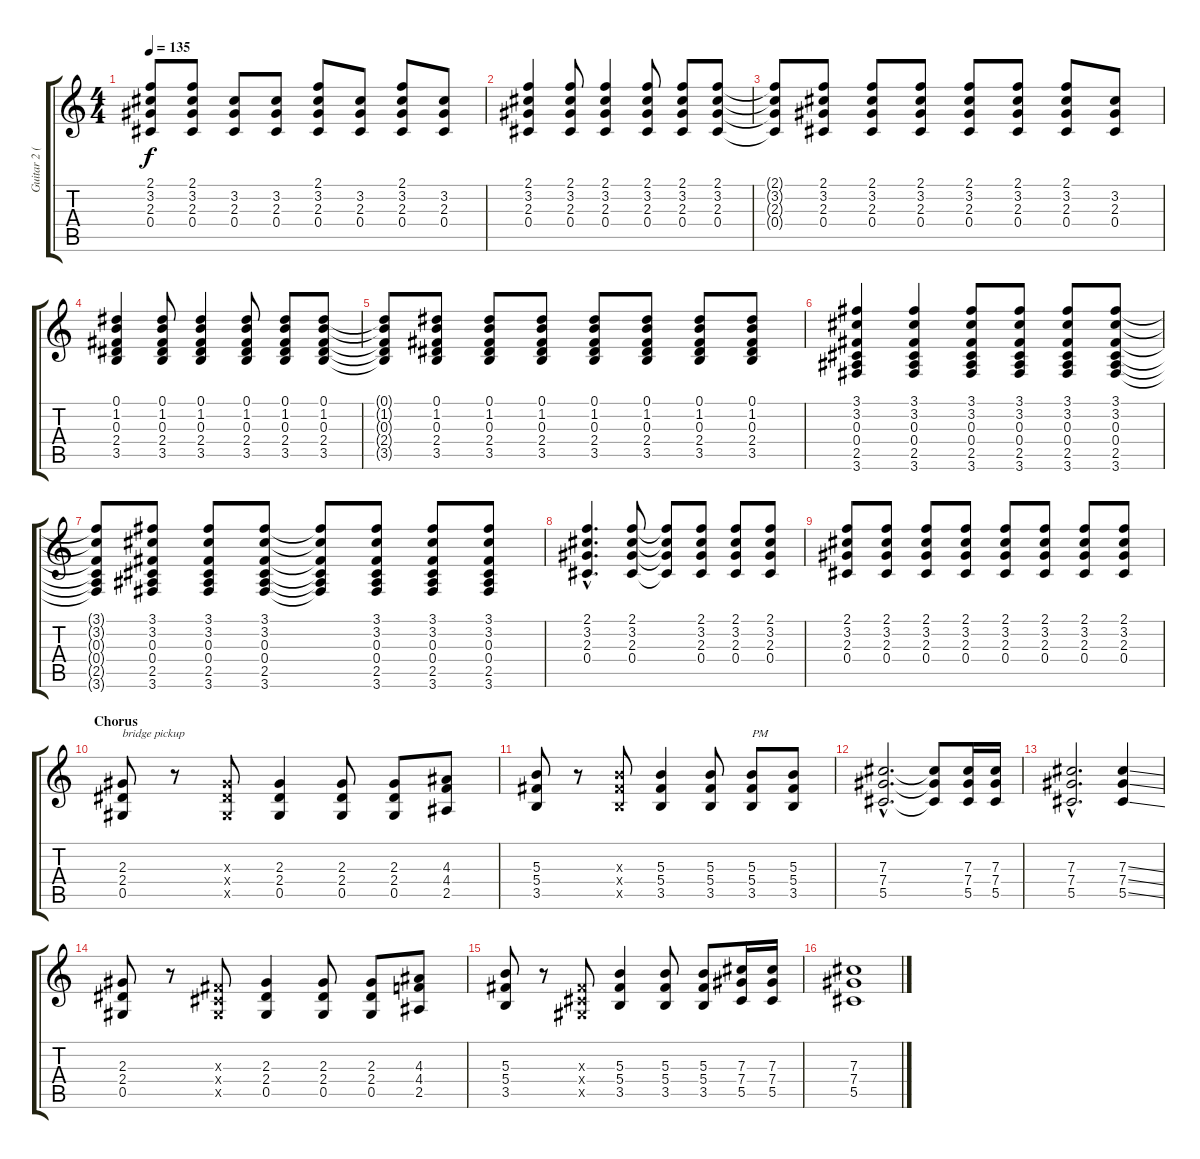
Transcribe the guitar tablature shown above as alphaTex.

\track ("Guitar 2 (Izzy)" "Guitar 2 (") {instrument overdrivenguitar}
\staff {score tabs}
\tuning (Eb4 Bb3 Gb3 Db3 Ab2 Eb2) {hide}
\ts (4 4)
\tempo 135
\clef g2
\ks c
(2.1 3.2 2.3 0.4).8{dy f} (2.1 3.2 2.3 0.4).8 (3.2 2.3 0.4).8 (3.2 2.3 0.4).8 (2.1 3.2 2.3 0.4).8 (3.2 2.3 0.4).8 (2.1 3.2 2.3 0.4).8 (3.2 2.3 0.4).8 |
(2.1 3.2 2.3 0.4).4 (2.1 3.2 2.3 0.4).8 (2.1 3.2 2.3 0.4).4 (2.1 3.2 2.3 0.4).8 (2.1 3.2 2.3 0.4).8 (2.1 3.2 2.3 0.4).8 |
(2.1{t} 3.2{t} 2.3{t} 0.4{t}).8 (2.1 3.2 2.3 0.4).8 (2.1 3.2 2.3 0.4).8 (2.1 3.2 2.3 0.4).8 (2.1 3.2 2.3 0.4).8 (2.1 3.2 2.3 0.4).8 (2.1 3.2 2.3 0.4).8 (3.2 2.3 0.4).8 |
(0.1 1.2 0.3 2.4 3.5).4 (0.1 1.2 0.3 2.4 3.5).8 (0.1 1.2 0.3 2.4 3.5).4 (0.1 1.2 0.3 2.4 3.5).8 (0.1 1.2 0.3 2.4 3.5).8 (0.1 1.2 0.3 2.4 3.5).8 |
(0.1{t} 1.2{t} 0.3{t} 2.4{t} 3.5{t}).8 (0.1 1.2 0.3 2.4 3.5).8 (0.1 1.2 0.3 2.4 3.5).8 (0.1 1.2 0.3 2.4 3.5).8 (0.1 1.2 0.3 2.4 3.5).8 (0.1 1.2 0.3 2.4 3.5).8 (0.1 1.2 0.3 2.4 3.5).8 (0.1 1.2 0.3 2.4 3.5).8 |
(3.1 3.2 0.3 0.4 2.5 3.6).4 (3.1 3.2 0.3 0.4 2.5 3.6).4 (3.1 3.2 0.3 0.4 2.5 3.6).8 (3.1 3.2 0.3 0.4 2.5 3.6).8 (3.1 3.2 0.3 0.4 2.5 3.6).8 (3.1 3.2 0.3 0.4 2.5 3.6).8 |
(3.1{t} 3.2{t} 0.3{t} 0.4{t} 2.5{t} 3.6{t}).8 (3.1 3.2 0.3 0.4 2.5 3.6).8 (3.1 3.2 0.3 0.4 2.5 3.6).8 (3.1 3.2 0.3 0.4 2.5 3.6).8 (3.1{t} 3.2{t} 0.3{t} 0.4{t} 2.5{t} 3.6{t}).8 (3.1 3.2 0.3 0.4 2.5 3.6).8 (3.1 3.2 0.3 0.4 2.5 3.6).8 (3.1 3.2 0.3 0.4 2.5 3.6).8 |
(2.1{hac} 3.2{hac} 2.3{hac} 0.4{hac}).4{d} (2.1 3.2 2.3 0.4).8 (2.1{t} 3.2{t} 2.3{t} 0.4{t}).8 (2.1 3.2 2.3 0.4).8 (2.1 3.2 2.3 0.4).8 (2.1 3.2 2.3 0.4).8 |
(2.1 3.2 2.3 0.4).8 (2.1 3.2 2.3 0.4).8 (2.1 3.2 2.3 0.4).8 (2.1 3.2 2.3 0.4).8 (2.1 3.2 2.3 0.4).8 (2.1 3.2 2.3 0.4).8 (2.1 3.2 2.3 0.4).8 (2.1 3.2 2.3 0.4).8 |
\section ("" "Chorus")
(2.3 2.4 0.5).8{txt "bridge pickup"} r.8 (2.3{x} 2.4{x} 0.5{x}).8 (2.3 2.4 0.5).4 (2.3 2.4 0.5).8 (2.3 2.4 0.5).8 (4.3 4.4 2.5).8 |
(5.3 5.4 3.5).8 r.8 (5.3{x} 5.4{x} 3.5{x}).8 (5.3 5.4 3.5).4 (5.3 5.4 3.5).8 (5.3 5.4 3.5).8{txt "PM"} (5.3 5.4 3.5).8 |
(7.3{hac} 7.4{hac} 5.5{hac}).2{d} (7.3{t} 7.4{t} 5.5{t}).8 (7.3 7.4 5.5).16 (7.3 7.4 5.5).16 |
(7.3{hac} 7.4{hac} 5.5{hac}).2{d} (7.3{ss} 7.4{ss} 5.5{ss}).4 |
(2.3 2.4 0.5).8 r.8 (0.3{x} 0.4{x} 0.5{x}).8 (2.3 2.4 0.5).4 (2.3 2.4 0.5).8 (2.3 2.4 0.5).8 (4.3 4.4 2.5).8 |
(5.3 5.4 3.5).8 r.8 (0.3{x} 0.4{x} 0.5{x}).8 (5.3 5.4 3.5).4 (5.3 5.4 3.5).8 (5.3 5.4 3.5).8 (7.3 7.4 5.5).16 (7.3 7.4 5.5).16 |
(7.3 7.4 5.5).1
